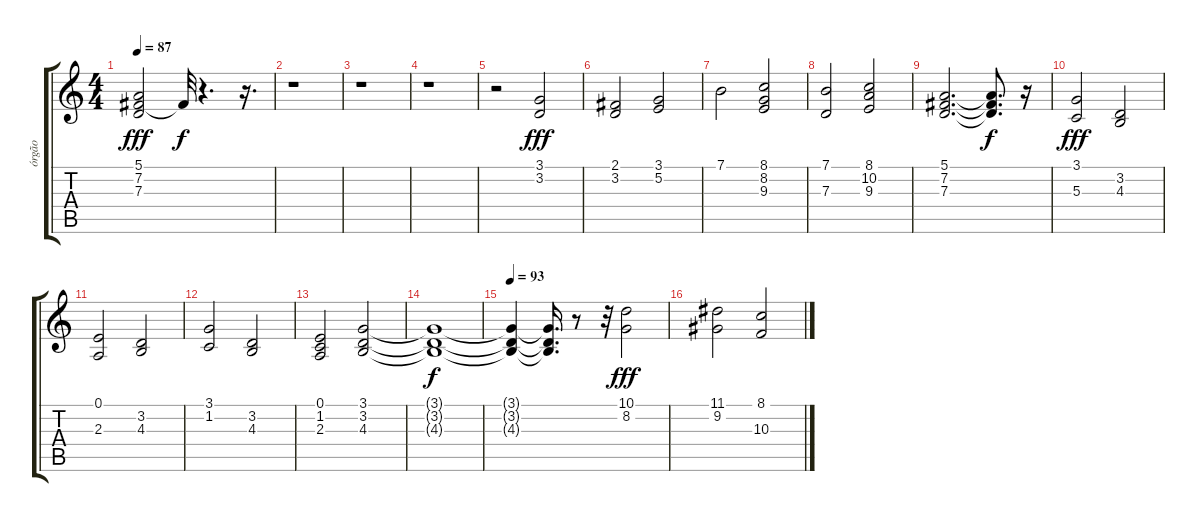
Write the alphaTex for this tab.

\track ("órgão" "órgão") {instrument percussiveorgan}
\staff {score tabs}
\tuning (E4 B3 G3 D3 A2 E2) {hide}
\ts (4 4)
\tempo 87
\clef g2
\ks c
(5.1 7.2 7.3).2{dy fff} 7.2{t}.32{dy f} r.4{d} r.16{d} |
r.1 |
r.1 |
r.1 |
r.2 (3.1 3.2).2{dy fff} |
(2.1 3.2).2 (3.1 5.2).2 |
7.1.2 (8.1 8.2 9.3).2 |
(7.1 7.3).2 (8.1 10.2 9.3).2 |
(5.1 7.2 7.3).2{d} (5.1{t} 7.2{t} 7.3{t}).8{d dy f} r.16 |
(3.1 5.3).2{dy fff} (3.2 4.3).2 |
(0.1 2.3).2 (3.2 4.3).2 |
(3.1 1.2).2 (3.2 4.3).2 |
(0.1 1.2 2.3).2 (3.1 3.2 4.3).2 |
(3.1{t} 3.2{t} 4.3{t}).1{dy f} |
\tempo 93
(3.1{t} 3.2{t} 4.3{t}).4 (3.1{t} 3.2{t} 4.3{t}).16{d} r.8 r.32 (10.1 8.2).2{dy fff} |
(11.1 9.2).2 (8.1 10.3).2
